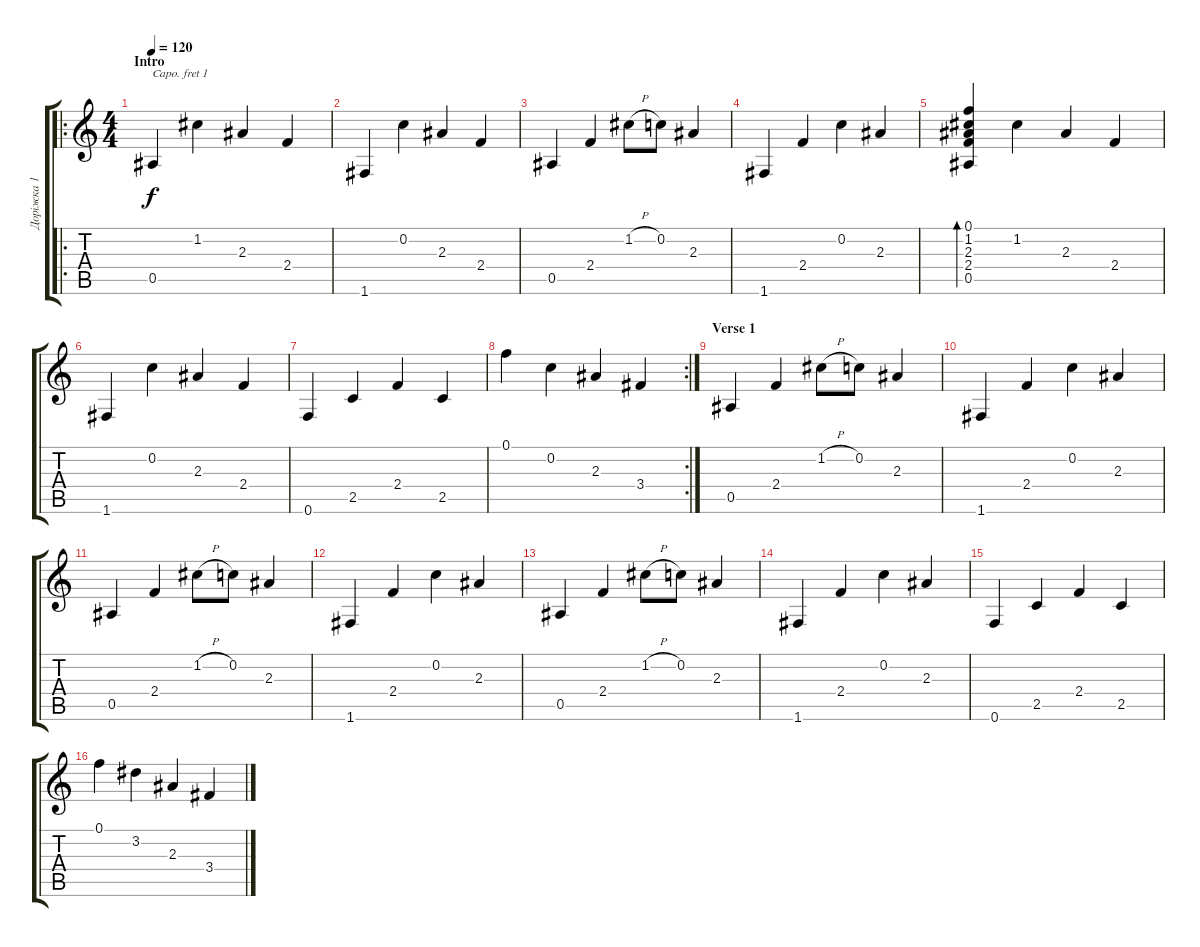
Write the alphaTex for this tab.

\track ("Доріжка 1" "Доріжка 1") {instrument acousticguitarsteel}
\staff {score tabs}
\capo 1
\tuning (E4 B3 G3 D3 A2 E2) {hide}
\ro
\ts (4 4)
\section ("" "Intro")
\tempo 120
\clef g2
\ks c
0.5.4{dy f instrument acousticguitarsteel} 1.2.4 2.3.4 2.4.4 |
1.6.4 0.2.4 2.3.4 2.4.4 |
0.5.4 2.4.4 1.2{h}.8 0.2.8 2.3.4 |
1.6.4 2.4.4 0.2.4 2.3.4 |
(0.1 1.2 2.3 2.4 0.5).4{bd 480} 1.2.4 2.3.4 2.4.4 |
1.6.4 0.2.4 2.3.4 2.4.4 |
0.6.4 2.5.4 2.4.4 2.5.4 |
\rc 2
0.1.4 0.2.4 2.3.4 3.4.4 |
\section ("" "Verse 1")
0.5.4 2.4.4 1.2{h}.8 0.2.8 2.3.4 |
1.6.4 2.4.4 0.2.4 2.3.4 |
0.5.4 2.4.4 1.2{h}.8 0.2.8 2.3.4 |
1.6.4 2.4.4 0.2.4 2.3.4 |
0.5.4 2.4.4 1.2{h}.8 0.2.8 2.3.4 |
1.6.4 2.4.4 0.2.4 2.3.4 |
0.6.4 2.5.4 2.4.4 2.5.4 |
0.1.4 3.2.4 2.3.4 3.4.4
